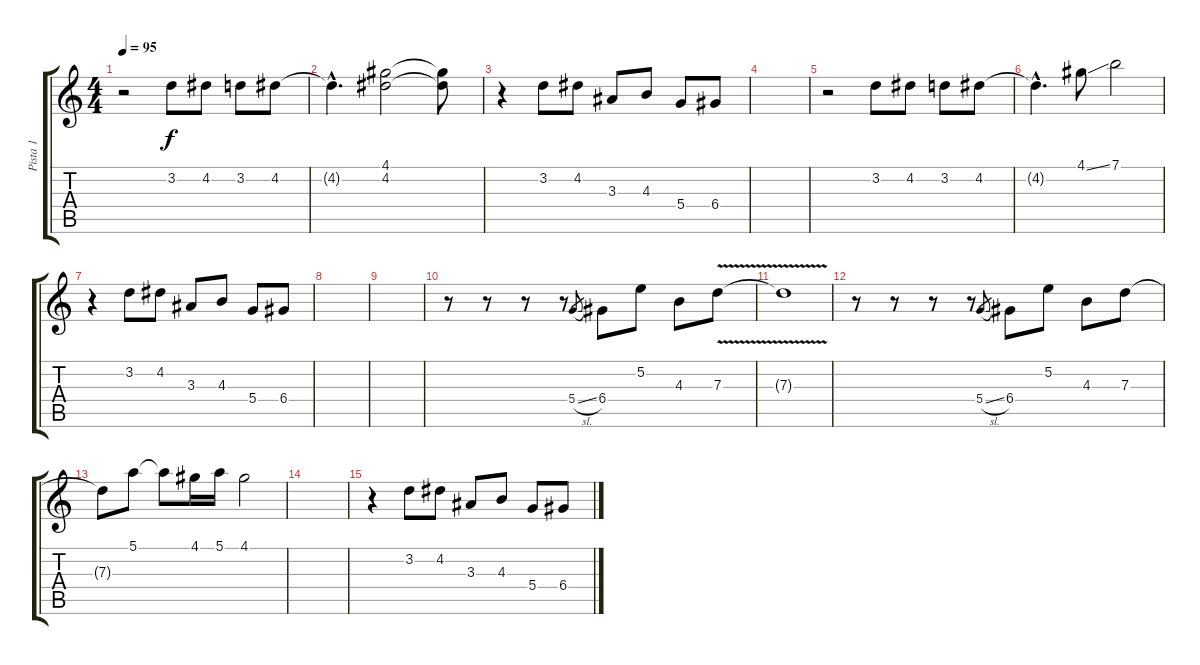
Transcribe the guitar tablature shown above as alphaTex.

\track ("Pista 1" "Pista 1") {instrument overdrivenguitar}
\staff {score tabs}
\tuning (E4 B3 G3 D3 A2 E2) {hide}
\ts (4 4)
\tempo 95
\clef g2
\ks c
r.2{dy f instrument overdrivenguitar} 3.2.8 4.2.8 3.2.8 4.2.8 |
4.2{hac t}.4{d} (4.1 4.2).2 (4.1{t} 4.2{t}).8 |
r.4 3.2.8 4.2.8 3.3.8 4.3.8 5.4.8 6.4.8 |
|
r.2 3.2.8 4.2.8 3.2.8 4.2.8 |
4.2{hac t}.4{d} 4.1{ss}.8 7.1.2 |
r.4 3.2.8 4.2.8 3.3.8 4.3.8 5.4.8 6.4.8 |
|
|
r.8 r.8 r.8 r.8 5.4{sl}.8{gr} 6.4.8 5.2.8 4.3.8 7.3{v}.8 |
7.3{t}.1 |
r.8 r.8 r.8 r.8 5.4{sl}.8{gr} 6.4.8 5.2.8 4.3.8 7.3.8 |
7.3{t}.8 5.1.8 5.1{t}.8 4.1.16 5.1.16 4.1.2 |
|
r.4 3.2.8 4.2.8 3.3.8 4.3.8 5.4.8 6.4.8
